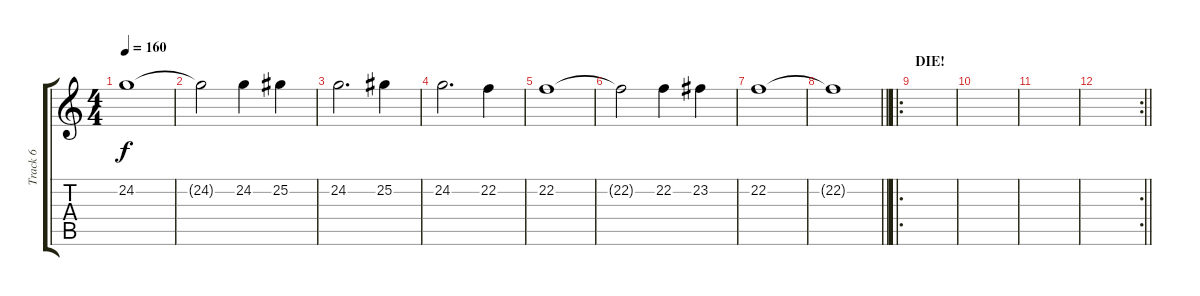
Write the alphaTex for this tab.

\track ("Track 6" "Track 6") {instrument lead6voice}
\staff {score tabs}
\tuning (C4 G3 Eb3 Bb2 F2 C2) {hide}
\ts (4 4)
\tempo 160
\clef g2
\ks c
24.2.1{dy f} |
24.2{t}.2 24.2.4 25.2.4 |
24.2.2{d} 25.2.4 |
24.2.2{d} 22.2.4 |
22.2.1 |
22.2{t}.2 22.2.4 23.2.4 |
22.2.1 |
\barLineRight lightlight
22.2{t}.1 |
\ro
\section ("" "DIE!")
|
|
|
\rc 2
\barLineRight lightlight
